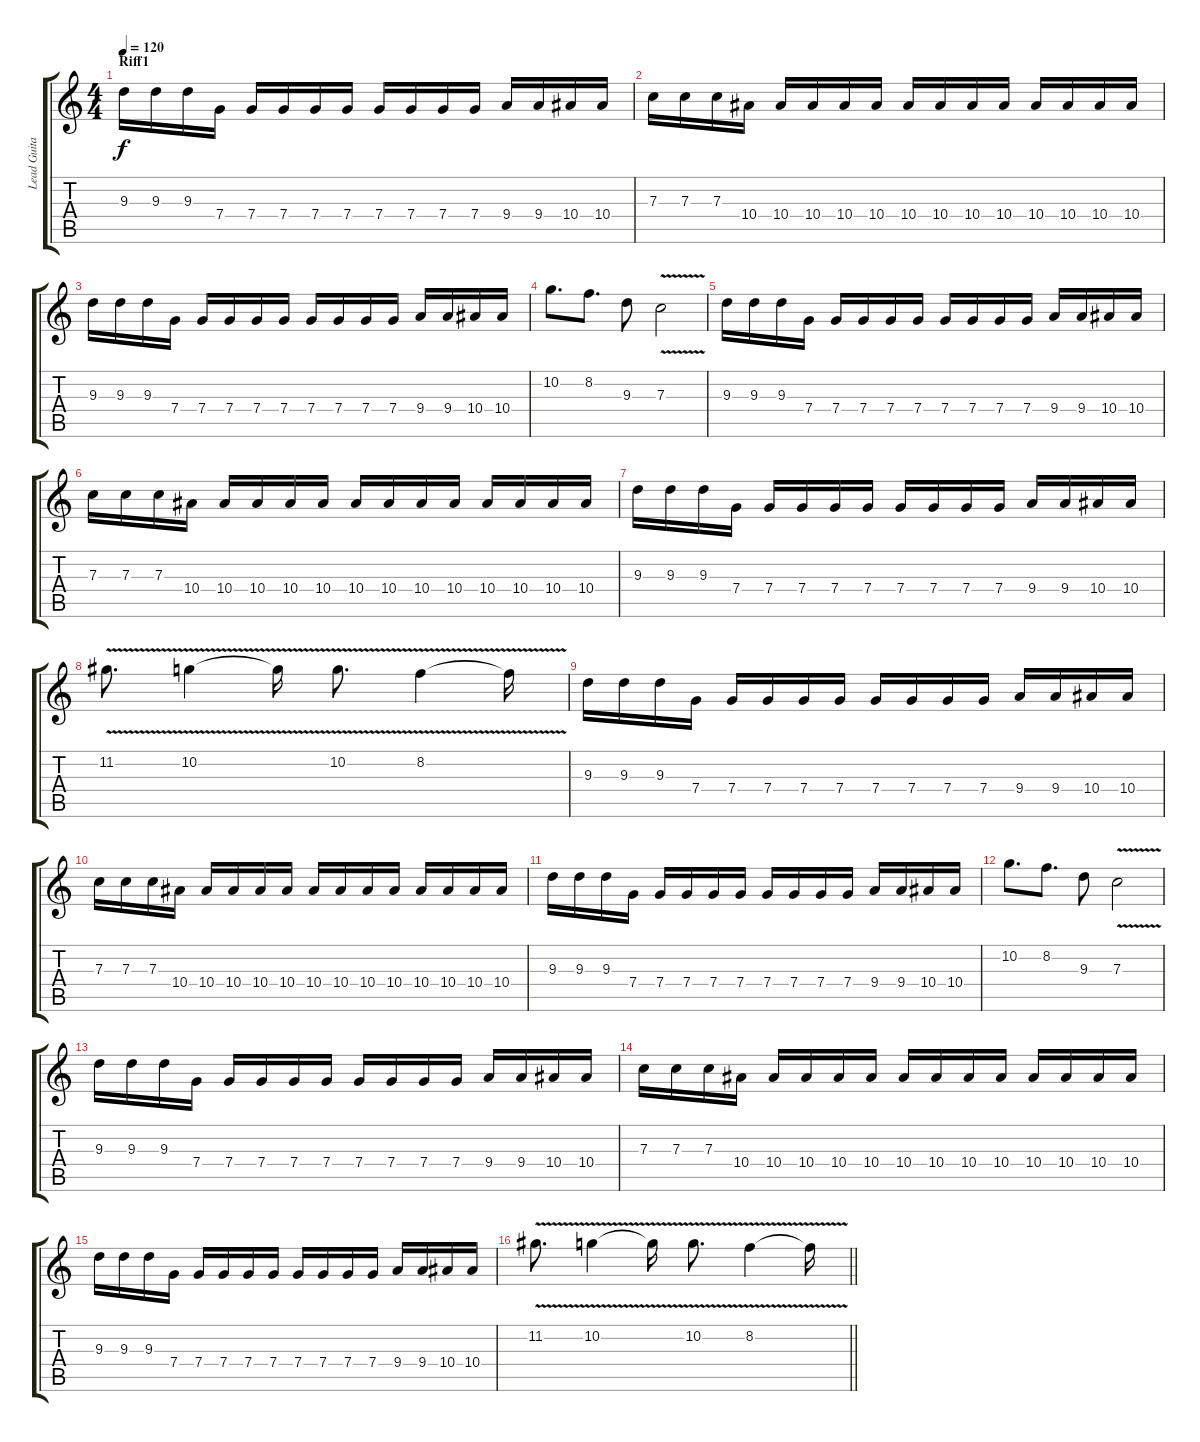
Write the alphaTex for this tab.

\track ("Lead Guitar 1" "Lead Guita") {instrument overdrivenguitar}
\staff {score tabs}
\tuning (D4 A3 F3 C3 G2 C2) {hide}
\ts (4 4)
\section ("" "Riff1")
\tempo 120
\clef g2
\ks c
9.3.16{dy f volume 9 instrument distortionguitar} 9.3.16 9.3.16 7.4.16 7.4.16 7.4.16 7.4.16 7.4.16 7.4.16 7.4.16 7.4.16 7.4.16 9.4.16 9.4.16 10.4.16 10.4.16 |
7.3.16 7.3.16 7.3.16 10.4.16 10.4.16 10.4.16 10.4.16 10.4.16 10.4.16 10.4.16 10.4.16 10.4.16 10.4.16 10.4.16 10.4.16 10.4.16 |
9.3.16 9.3.16 9.3.16 7.4.16 7.4.16 7.4.16 7.4.16 7.4.16 7.4.16 7.4.16 7.4.16 7.4.16 9.4.16 9.4.16 10.4.16 10.4.16 |
10.2.8{d} 8.2.8{d} 9.3.8 7.3{v}.2 |
9.3.16 9.3.16 9.3.16 7.4.16 7.4.16 7.4.16 7.4.16 7.4.16 7.4.16 7.4.16 7.4.16 7.4.16 9.4.16 9.4.16 10.4.16 10.4.16 |
7.3.16 7.3.16 7.3.16 10.4.16 10.4.16 10.4.16 10.4.16 10.4.16 10.4.16 10.4.16 10.4.16 10.4.16 10.4.16 10.4.16 10.4.16 10.4.16 |
9.3.16 9.3.16 9.3.16 7.4.16 7.4.16 7.4.16 7.4.16 7.4.16 7.4.16 7.4.16 7.4.16 7.4.16 9.4.16 9.4.16 10.4.16 10.4.16 |
11.2{v}.8{d} 10.2{v}.4 10.2{t}.16 10.2{v}.8{d} 8.2{v}.4 8.2{t}.16 |
9.3.16 9.3.16 9.3.16 7.4.16 7.4.16 7.4.16 7.4.16 7.4.16 7.4.16 7.4.16 7.4.16 7.4.16 9.4.16 9.4.16 10.4.16 10.4.16 |
7.3.16 7.3.16 7.3.16 10.4.16 10.4.16 10.4.16 10.4.16 10.4.16 10.4.16 10.4.16 10.4.16 10.4.16 10.4.16 10.4.16 10.4.16 10.4.16 |
9.3.16 9.3.16 9.3.16 7.4.16 7.4.16 7.4.16 7.4.16 7.4.16 7.4.16 7.4.16 7.4.16 7.4.16 9.4.16 9.4.16 10.4.16 10.4.16 |
10.2.8{d} 8.2.8{d} 9.3.8 7.3{v}.2 |
9.3.16 9.3.16 9.3.16 7.4.16 7.4.16 7.4.16 7.4.16 7.4.16 7.4.16 7.4.16 7.4.16 7.4.16 9.4.16 9.4.16 10.4.16 10.4.16 |
7.3.16 7.3.16 7.3.16 10.4.16 10.4.16 10.4.16 10.4.16 10.4.16 10.4.16 10.4.16 10.4.16 10.4.16 10.4.16 10.4.16 10.4.16 10.4.16 |
9.3.16 9.3.16 9.3.16 7.4.16 7.4.16 7.4.16 7.4.16 7.4.16 7.4.16 7.4.16 7.4.16 7.4.16 9.4.16 9.4.16 10.4.16 10.4.16 |
\barLineRight lightlight
11.2{v}.8{d} 10.2{v}.4 10.2{t}.16 10.2{v}.8{d} 8.2{v}.4 8.2{t}.16
